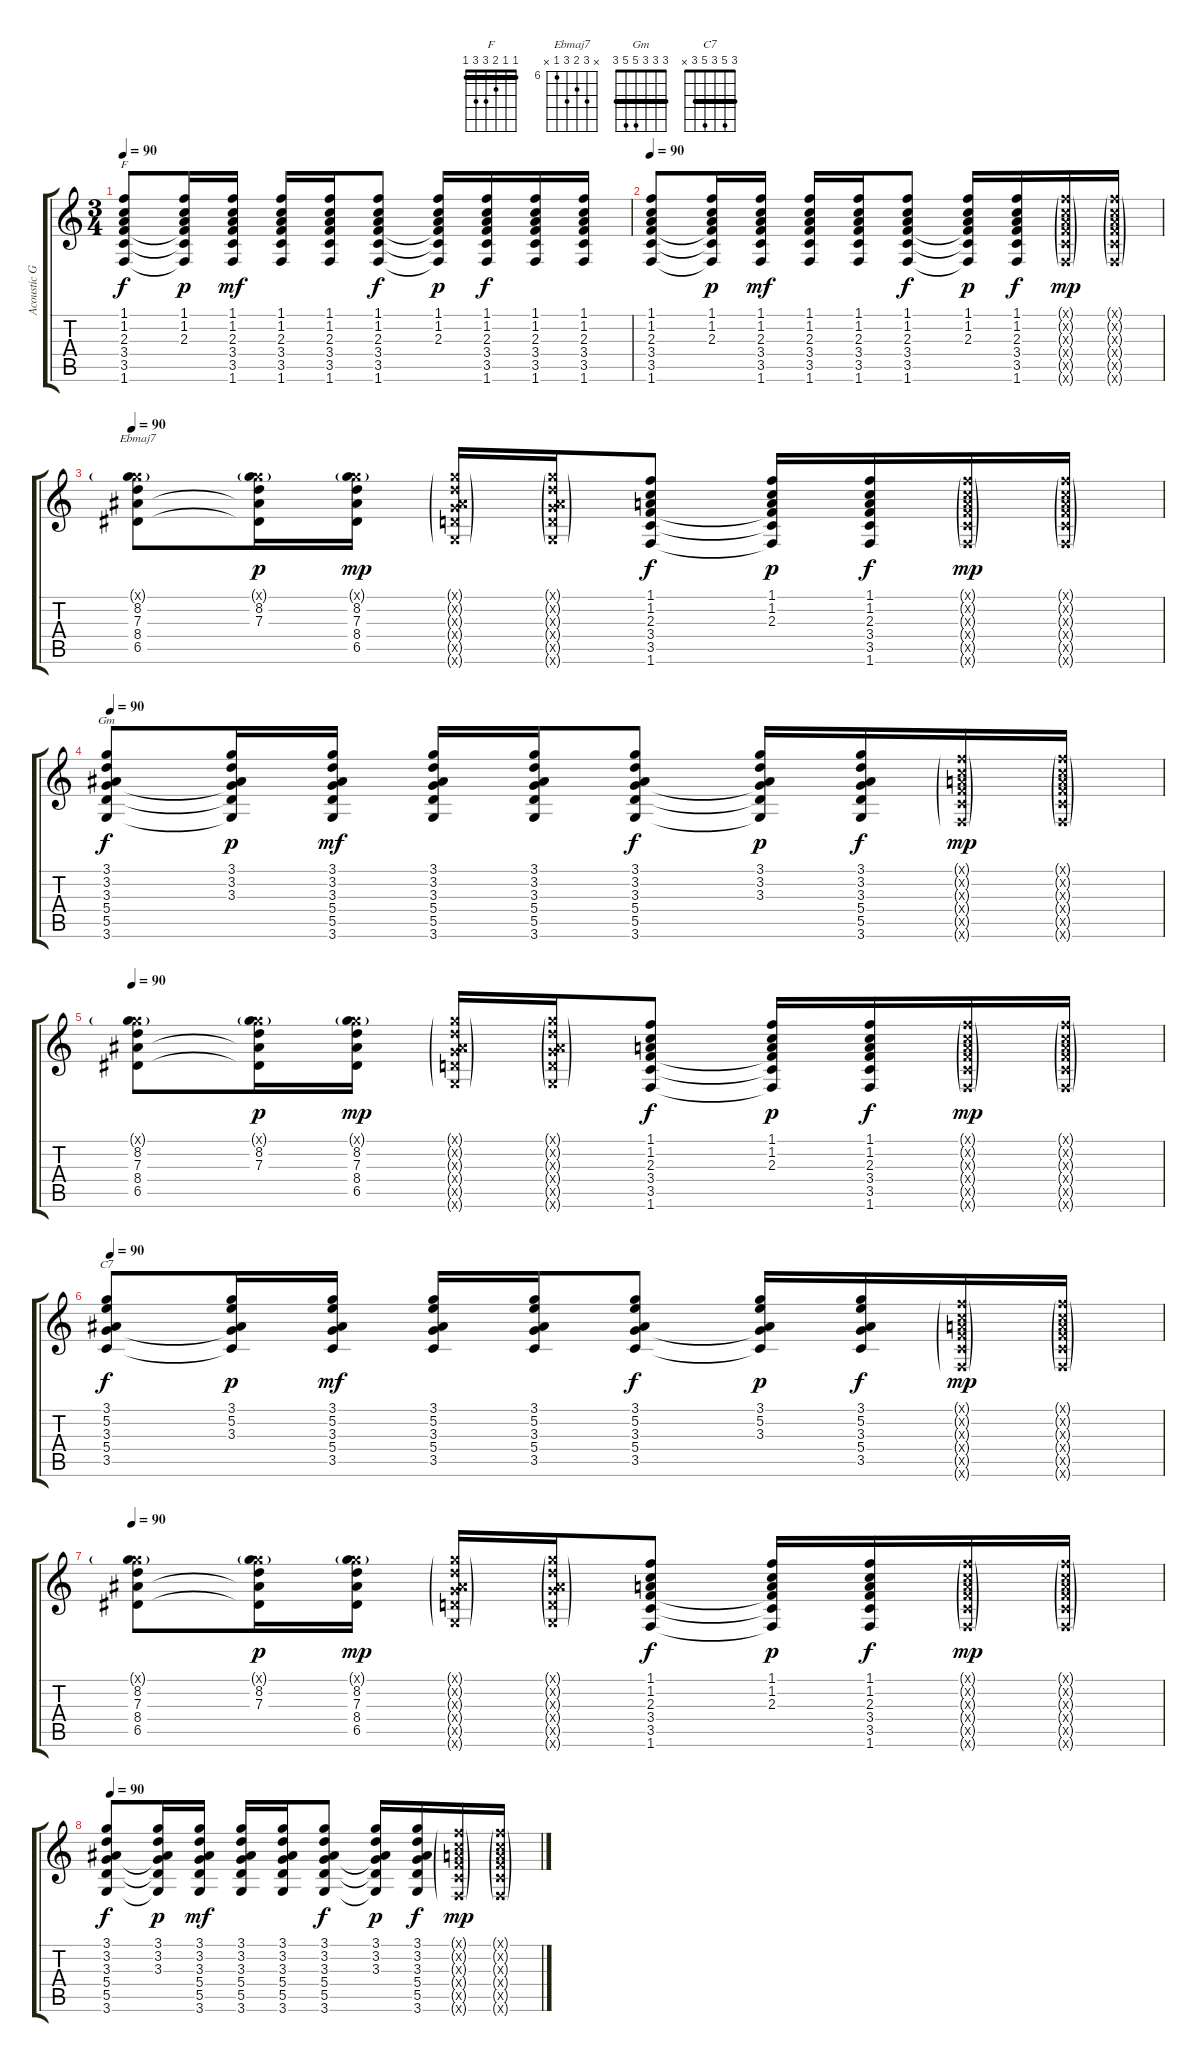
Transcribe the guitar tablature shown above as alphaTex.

\track ("Acoustic Guitar - John Frusciante" "Acoustic G") {instrument acousticguitarsteel}
\staff {score tabs}
\tuning (E4 B3 G3 D3 A2 E2) {hide}
\chord ("F" 1 1 2 3 3 1) {barre 1}
\chord ("Ebmaj7" x 8 7 8 6 x) {firstfret 6}
\chord ("Gm" 3 3 3 5 5 3) {barre 3}
\chord ("C7" 3 5 3 5 3 x) {barre 3}
\ts (3 4)
\tempo 90
\clef g2
\ks c
(1.1 1.2 2.3 3.4 3.5 1.6).8{ch "F" dy f} (1.1 1.2 2.3 3.4{t} 3.5{t} 1.6{t}).16{dy p} (1.1 1.2 2.3 3.4 3.5 1.6).16{dy mf} (1.1 1.2 2.3 3.4 3.5 1.6).16 (1.1 1.2 2.3 3.4 3.5 1.6).16 (1.1 1.2 2.3 3.4 3.5 1.6).8{dy f} (1.1 1.2 2.3 3.4{t} 3.5{t} 1.6{t}).16{dy p} (1.1 1.2 2.3 3.4 3.5 1.6).16{dy f} (1.1 1.2 2.3 3.4 3.5 1.6).16 (1.1 1.2 2.3 3.4 3.5 1.6).16 |
\tempo 90
(1.1 1.2 2.3 3.4 3.5 1.6).8 (1.1 1.2 2.3 3.4{t} 3.5{t} 1.6{t}).16{dy p} (1.1 1.2 2.3 3.4 3.5 1.6).16{dy mf} (1.1 1.2 2.3 3.4 3.5 1.6).16 (1.1 1.2 2.3 3.4 3.5 1.6).16 (1.1 1.2 2.3 3.4 3.5 1.6).8{dy f} (1.1 1.2 2.3 3.4{t} 3.5{t} 1.6{t}).16{dy p} (1.1 1.2 2.3 3.4 3.5 1.6).16{dy f} (1.1{g x} 1.2{g x} 2.3{g x} 3.4{g x} 3.5{g x} 1.6{g x}).16{dy mp} (1.1{g x} 1.2{g x} 2.3{g x} 3.4{g x} 3.5{g x} 1.6{g x}).16 |
\tempo 90
(3.1{g x} 8.2 7.3 8.4 6.5).8{ch "Ebmaj7"} (3.1{g x} 8.2 7.3 8.4{t} 6.5{t}).16{dy p} (3.1{g x} 8.2 7.3 8.4 6.5).16{dy mp} (3.1{g x} 3.2{g x} 3.3{g x} 5.4{g x} 5.5{g x} 3.6{g x}).16 (3.1{g x} 3.2{g x} 3.3{g x} 5.4{g x} 5.5{g x} 3.6{g x}).16 (1.1 1.2 2.3 3.4 3.5 1.6).8{dy f} (1.1 1.2 2.3 3.4{t} 3.5{t} 1.6{t}).16{dy p} (1.1 1.2 2.3 3.4 3.5 1.6).16{dy f} (1.1{g x} 1.2{g x} 2.3{g x} 3.4{g x} 3.5{g x} 1.6{g x}).16{dy mp} (1.1{g x} 1.2{g x} 2.3{g x} 3.4{g x} 3.5{g x} 1.6{g x}).16 |
\tempo 90
(3.1 3.2 3.3 5.4 5.5 3.6).8{ch "Gm" dy f} (3.1 3.2 3.3 5.4{t} 5.5{t} 3.6{t}).16{dy p} (3.1 3.2 3.3 5.4 5.5 3.6).16{dy mf} (3.1 3.2 3.3 5.4 5.5 3.6).16 (3.1 3.2 3.3 5.4 5.5 3.6).16 (3.1 3.2 3.3 5.4 5.5 3.6).8{dy f} (3.1 3.2 3.3 5.4{t} 5.5{t} 3.6{t}).16{dy p} (3.1 3.2 3.3 5.4 5.5 3.6).16{dy f} (1.1{g x} 1.2{g x} 2.3{g x} 3.4{g x} 3.5{g x} 1.6{g x}).16{dy mp} (1.1{g x} 1.2{g x} 2.3{g x} 3.4{g x} 3.5{g x} 1.6{g x}).16 |
\tempo 90
(3.1{g x} 8.2 7.3 8.4 6.5).8 (3.1{g x} 8.2 7.3 8.4{t} 6.5{t}).16{dy p} (3.1{g x} 8.2 7.3 8.4 6.5).16{dy mp} (3.1{g x} 3.2{g x} 3.3{g x} 5.4{g x} 5.5{g x} 3.6{g x}).16 (3.1{g x} 3.2{g x} 3.3{g x} 5.4{g x} 5.5{g x} 3.6{g x}).16 (1.1 1.2 2.3 3.4 3.5 1.6).8{dy f} (1.1 1.2 2.3 3.4{t} 3.5{t} 1.6{t}).16{dy p} (1.1 1.2 2.3 3.4 3.5 1.6).16{dy f} (1.1{g x} 1.2{g x} 2.3{g x} 3.4{g x} 3.5{g x} 1.6{g x}).16{dy mp} (1.1{g x} 1.2{g x} 2.3{g x} 3.4{g x} 3.5{g x} 1.6{g x}).16 |
\tempo 90
(3.1 5.2 3.3 5.4 3.5).8{ch "C7" dy f} (3.1 5.2 3.3 5.4{t} 3.5{t}).16{dy p} (3.1 5.2 3.3 5.4 3.5).16{dy mf} (3.1 5.2 3.3 5.4 3.5).16 (3.1 5.2 3.3 5.4 3.5).16 (3.1 5.2 3.3 5.4 3.5).8{dy f} (3.1 5.2 3.3 5.4{t} 3.5{t}).16{dy p} (3.1 5.2 3.3 5.4 3.5).16{dy f} (1.1{g x} 1.2{g x} 2.3{g x} 3.4{g x} 3.5{g x} 1.6{g x}).16{dy mp} (1.1{g x} 1.2{g x} 2.3{g x} 3.4{g x} 3.5{g x} 1.6{g x}).16 |
\tempo 90
(3.1{g x} 8.2 7.3 8.4 6.5).8 (3.1{g x} 8.2 7.3 8.4{t} 6.5{t}).16{dy p} (3.1{g x} 8.2 7.3 8.4 6.5).16{dy mp} (3.1{g x} 3.2{g x} 3.3{g x} 5.4{g x} 5.5{g x} 3.6{g x}).16 (3.1{g x} 3.2{g x} 3.3{g x} 5.4{g x} 5.5{g x} 3.6{g x}).16 (1.1 1.2 2.3 3.4 3.5 1.6).8{dy f} (1.1 1.2 2.3 3.4{t} 3.5{t} 1.6{t}).16{dy p} (1.1 1.2 2.3 3.4 3.5 1.6).16{dy f} (1.1{g x} 1.2{g x} 2.3{g x} 3.4{g x} 3.5{g x} 1.6{g x}).16{dy mp} (1.1{g x} 1.2{g x} 2.3{g x} 3.4{g x} 3.5{g x} 1.6{g x}).16 |
\tempo 90
(3.1 3.2 3.3 5.4 5.5 3.6).8{dy f} (3.1 3.2 3.3 5.4{t} 5.5{t} 3.6{t}).16{dy p} (3.1 3.2 3.3 5.4 5.5 3.6).16{dy mf} (3.1 3.2 3.3 5.4 5.5 3.6).16 (3.1 3.2 3.3 5.4 5.5 3.6).16 (3.1 3.2 3.3 5.4 5.5 3.6).8{dy f} (3.1 3.2 3.3 5.4{t} 5.5{t} 3.6{t}).16{dy p} (3.1 3.2 3.3 5.4 5.5 3.6).16{dy f} (1.1{g x} 1.2{g x} 2.3{g x} 3.4{g x} 3.5{g x} 1.6{g x}).16{dy mp} (1.1{g x} 1.2{g x} 2.3{g x} 3.4{g x} 3.5{g x} 1.6{g x}).16
